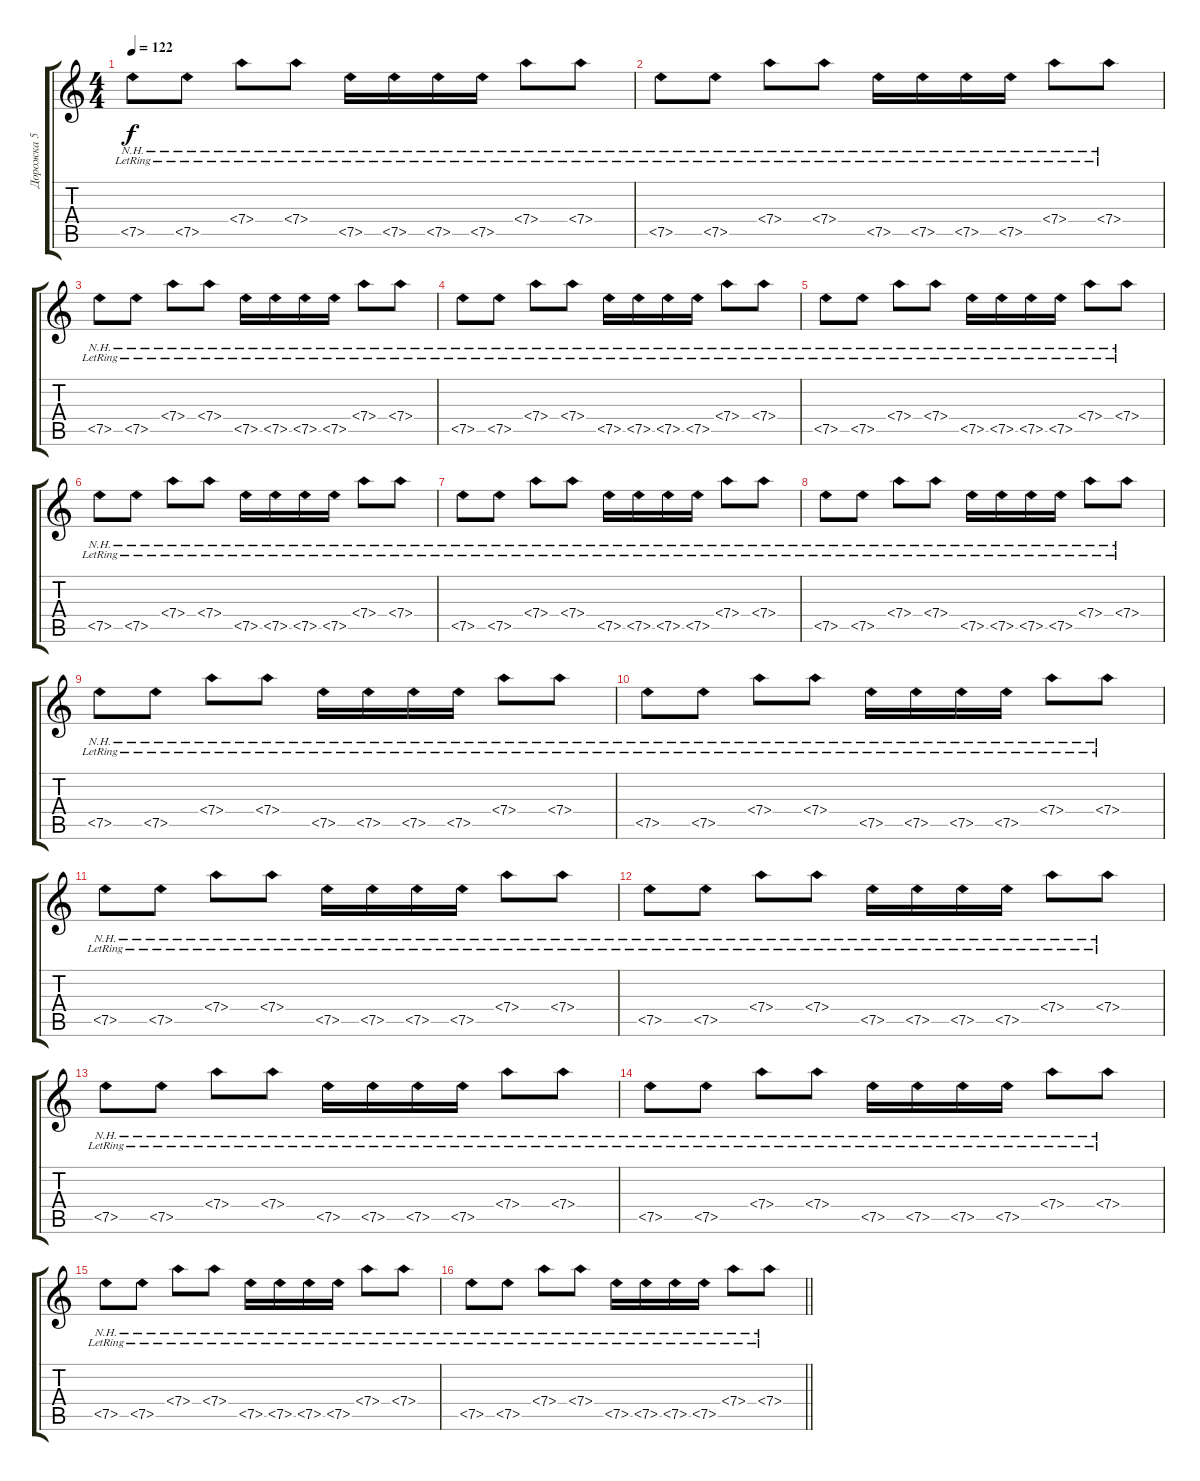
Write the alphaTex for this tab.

\track ("Дорожка 5" "Дорожка 5") {instrument acousticguitarsteel}
\staff {score tabs}
\tuning (E4 B3 G3 D3 A2 E2) {hide}
\ts (4 4)
\tempo 122
\clef g2
\ks c
7.5{nh lr}.8{dy f} 7.5{nh lr}.8 7.4{nh lr}.8 7.4{nh lr}.8 7.5{nh lr}.16 7.5{nh lr}.16 7.5{nh lr}.16 7.5{nh lr}.16 7.4{nh lr}.8 7.4{nh lr}.8 |
7.5{nh lr}.8 7.5{nh lr}.8 7.4{nh lr}.8 7.4{nh lr}.8 7.5{nh lr}.16 7.5{nh lr}.16 7.5{nh lr}.16 7.5{nh lr}.16 7.4{nh lr}.8 7.4{nh lr}.8 |
7.5{nh lr}.8 7.5{nh lr}.8 7.4{nh lr}.8 7.4{nh lr}.8 7.5{nh lr}.16 7.5{nh lr}.16 7.5{nh lr}.16 7.5{nh lr}.16 7.4{nh lr}.8 7.4{nh lr}.8 |
7.5{nh lr}.8 7.5{nh lr}.8 7.4{nh lr}.8 7.4{nh lr}.8 7.5{nh lr}.16 7.5{nh lr}.16 7.5{nh lr}.16 7.5{nh lr}.16 7.4{nh lr}.8 7.4{nh lr}.8 |
7.5{nh lr}.8 7.5{nh lr}.8 7.4{nh lr}.8 7.4{nh lr}.8 7.5{nh lr}.16 7.5{nh lr}.16 7.5{nh lr}.16 7.5{nh lr}.16 7.4{nh lr}.8 7.4{nh lr}.8 |
7.5{nh lr}.8 7.5{nh lr}.8 7.4{nh lr}.8 7.4{nh lr}.8 7.5{nh lr}.16 7.5{nh lr}.16 7.5{nh lr}.16 7.5{nh lr}.16 7.4{nh lr}.8 7.4{nh lr}.8 |
7.5{nh lr}.8 7.5{nh lr}.8 7.4{nh lr}.8 7.4{nh lr}.8 7.5{nh lr}.16 7.5{nh lr}.16 7.5{nh lr}.16 7.5{nh lr}.16 7.4{nh lr}.8 7.4{nh lr}.8 |
7.5{nh lr}.8 7.5{nh lr}.8 7.4{nh lr}.8 7.4{nh lr}.8 7.5{nh lr}.16 7.5{nh lr}.16 7.5{nh lr}.16 7.5{nh lr}.16 7.4{nh lr}.8 7.4{nh lr}.8 |
7.5{nh lr}.8 7.5{nh lr}.8 7.4{nh lr}.8 7.4{nh lr}.8 7.5{nh lr}.16 7.5{nh lr}.16 7.5{nh lr}.16 7.5{nh lr}.16 7.4{nh lr}.8 7.4{nh lr}.8 |
7.5{nh lr}.8 7.5{nh lr}.8 7.4{nh lr}.8 7.4{nh lr}.8 7.5{nh lr}.16 7.5{nh lr}.16 7.5{nh lr}.16 7.5{nh lr}.16 7.4{nh lr}.8 7.4{nh lr}.8 |
7.5{nh lr}.8 7.5{nh lr}.8 7.4{nh lr}.8 7.4{nh lr}.8 7.5{nh lr}.16 7.5{nh lr}.16 7.5{nh lr}.16 7.5{nh lr}.16 7.4{nh lr}.8 7.4{nh lr}.8 |
7.5{nh lr}.8 7.5{nh lr}.8 7.4{nh lr}.8 7.4{nh lr}.8 7.5{nh lr}.16 7.5{nh lr}.16 7.5{nh lr}.16 7.5{nh lr}.16 7.4{nh lr}.8 7.4{nh lr}.8 |
7.5{nh lr}.8 7.5{nh lr}.8 7.4{nh lr}.8 7.4{nh lr}.8 7.5{nh lr}.16 7.5{nh lr}.16 7.5{nh lr}.16 7.5{nh lr}.16 7.4{nh lr}.8 7.4{nh lr}.8 |
7.5{nh lr}.8 7.5{nh lr}.8 7.4{nh lr}.8 7.4{nh lr}.8 7.5{nh lr}.16 7.5{nh lr}.16 7.5{nh lr}.16 7.5{nh lr}.16 7.4{nh lr}.8 7.4{nh lr}.8 |
7.5{nh lr}.8 7.5{nh lr}.8 7.4{nh lr}.8 7.4{nh lr}.8 7.5{nh lr}.16 7.5{nh lr}.16 7.5{nh lr}.16 7.5{nh lr}.16 7.4{nh lr}.8 7.4{nh lr}.8 |
\barLineRight lightlight
7.5{nh lr}.8 7.5{nh lr}.8 7.4{nh lr}.8 7.4{nh lr}.8 7.5{nh lr}.16 7.5{nh lr}.16 7.5{nh lr}.16 7.5{nh lr}.16 7.4{nh lr}.8 7.4{nh lr}.8
